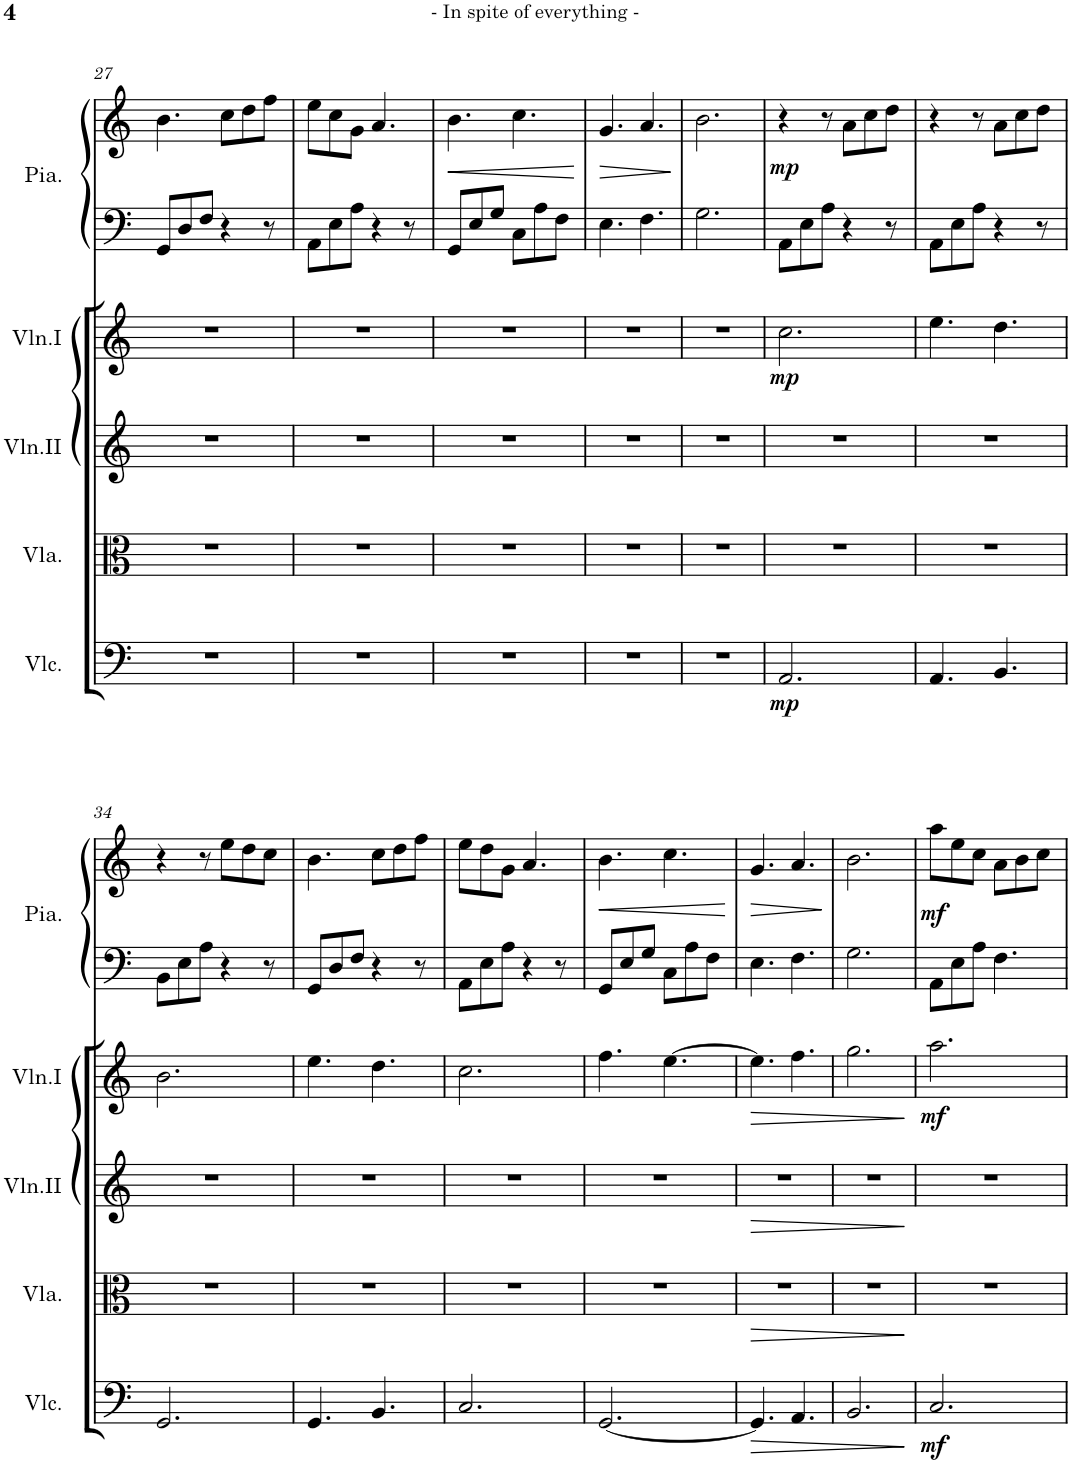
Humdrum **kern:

**kern	**dynam	**kern	**dynam	**kern	**dynam	**kern	**dynam	**kern	**kern	**dynam
*part5	*part5	*part4	*part4	*part3	*part3	*part2	*part2	*part1	*part1	*part1
*staff6	*staff6	*staff5	*staff5	*staff4	*staff4	*staff3	*staff3	*staff2	*staff1	*staff1/2
*I"Violoncello	*	*I"Viola	*	*I"Violin II	*	*I"Violin I	*	*I"Piano	*	*
*I'Vlc.	*	*I'Vla.	*	*I'Vln.II	*	*I'Vln.I	*	*I'Pia.	*	*
!!LO:PB:g=z
*clefF4	*	*clefC3	*	*clefG2	*	*clefG2	*	*clefF4	*clefG2	*
*k[]	*	*k[]	*	*k[]	*	*k[]	*	*k[]	*k[]	*
*M6/8	*	*M6/8	*	*M6/8	*	*M6/8	*	*M6/8	*M6/8	*
=27	=27	=27	=27	=27	=27	=27	=27	=27	=27	=27
2.r	.	2.r	.	2.r	.	2.r	.	8GG/L	4.b\	.
.	.	.	.	.	.	.	.	8D/	.	.
.	.	.	.	.	.	.	.	8F/J	.	.
.	.	.	.	.	.	.	.	4r	8cc\L	.
.	.	.	.	.	.	.	.	.	8dd\	.
.	.	.	.	.	.	.	.	8r	8ff\J	.
=28	=28	=28	=28	=28	=28	=28	=28	=28	=28	=28
2.r	.	2.r	.	2.r	.	2.r	.	8AA\L	8ee\L	.
.	.	.	.	.	.	.	.	8E\	8cc\	.
.	.	.	.	.	.	.	.	8A\J	8g\J	.
.	.	.	.	.	.	.	.	4r	4.a/	.
.	.	.	.	.	.	.	.	8r	.	.
=29	=29	=29	=29	=29	=29	=29	=29	=29	=29	=29
!	!	!	!	!	!	!	!	!	!	!LO:HP:b
2.r	.	2.r	.	2.r	.	2.r	.	8GG/L	4.b\	<
.	.	.	.	.	.	.	.	8E/	.	.
.	.	.	.	.	.	.	.	8G/J	.	.
.	.	.	.	.	.	.	.	8C\L	4.cc\	.
.	.	.	.	.	.	.	.	8A\	.	.
.	.	.	.	.	.	.	.	8F\J	.	.
.	.	.	.	.	.	.	.	.	.	[
=30	=30	=30	=30	=30	=30	=30	=30	=30	=30	=30
!	!	!	!	!	!	!	!	!	!	!LO:HP:b
2.r	.	2.r	.	2.r	.	2.r	.	4.E\	4.g/	>
.	.	.	.	.	.	.	.	4.F\	4.a/	.
.	.	.	.	.	.	.	.	.	.	]
=31	=31	=31	=31	=31	=31	=31	=31	=31	=31	=31
2.r	.	2.r	.	2.r	.	2.r	.	2.G\	2.b\	.
=32	=32	=32	=32	=32	=32	=32	=32	=32	=32	=32
!	!LO:DY:b	!	!	!	!	!	!LO:DY:b	!	!	!LO:DY:b
2.AA/	mp	2.r	.	2.r	.	2.cc\	mp	8AA\L	4r	mp
.	.	.	.	.	.	.	.	8E\	.	.
.	.	.	.	.	.	.	.	8A\J	8r	.
.	.	.	.	.	.	.	.	4r	8a\L	.
.	.	.	.	.	.	.	.	.	8cc\	.
.	.	.	.	.	.	.	.	8r	8dd\J	.
=33	=33	=33	=33	=33	=33	=33	=33	=33	=33	=33
4.AA/	.	2.r	.	2.r	.	4.ee\	.	8AA\L	4r	.
.	.	.	.	.	.	.	.	8E\	.	.
.	.	.	.	.	.	.	.	8A\J	8r	.
4.BB/	.	.	.	.	.	4.dd\	.	4r	8a\L	.
.	.	.	.	.	.	.	.	.	8cc\	.
.	.	.	.	.	.	.	.	8r	8dd\J	.
!!LO:LB:g=z
=34	=34	=34	=34	=34	=34	=34	=34	=34	=34	=34
2.GG/	.	2.r	.	2.r	.	2.b\	.	8BB\L	4r	.
.	.	.	.	.	.	.	.	8E\	.	.
.	.	.	.	.	.	.	.	8A\J	8r	.
.	.	.	.	.	.	.	.	4r	8ee\L	.
.	.	.	.	.	.	.	.	.	8dd\	.
.	.	.	.	.	.	.	.	8r	8cc\J	.
=35	=35	=35	=35	=35	=35	=35	=35	=35	=35	=35
4.GG/	.	2.r	.	2.r	.	4.ee\	.	8GG/L	4.b\	.
.	.	.	.	.	.	.	.	8D/	.	.
.	.	.	.	.	.	.	.	8F/J	.	.
4.BB/	.	.	.	.	.	4.dd\	.	4r	8cc\L	.
.	.	.	.	.	.	.	.	.	8dd\	.
.	.	.	.	.	.	.	.	8r	8ff\J	.
=36	=36	=36	=36	=36	=36	=36	=36	=36	=36	=36
2.C/	.	2.r	.	2.r	.	2.cc\	.	8AA\L	8ee\L	.
.	.	.	.	.	.	.	.	8E\	8dd\	.
.	.	.	.	.	.	.	.	8A\J	8g\J	.
.	.	.	.	.	.	.	.	4r	4.a/	.
.	.	.	.	.	.	.	.	8r	.	.
=37	=37	=37	=37	=37	=37	=37	=37	=37	=37	=37
!	!	!	!	!	!	!	!	!	!	!LO:HP:b
[2.GG/	.	2.r	.	2.r	.	4.ff\	.	8GG/L	4.b\	<
.	.	.	.	.	.	.	.	8E/	.	.
.	.	.	.	.	.	.	.	8G/J	.	.
.	.	.	.	.	.	[4.ee\	.	8C\L	4.cc\	.
.	.	.	.	.	.	.	.	8A\	.	.
.	.	.	.	.	.	.	.	8F\J	.	.
.	.	.	.	.	.	.	.	.	.	[
=38	=38	=38	=38	=38	=38	=38	=38	=38	=38	=38
!	!LO:HP:b	!	!LO:HP:b	!	!LO:HP:b	!	!LO:HP:b	!	!	!LO:HP:b
4.GG/]	>	2.r	>	2.r	>	4.ee\]	>	4.E\	4.g/	>
4.AA/	.	.	.	.	.	4.ff\	.	4.F\	4.a/	.
.	.	.	.	.	.	.	.	.	.	]
=39	=39	=39	=39	=39	=39	=39	=39	=39	=39	=39
2.BB/	.	2.r	.	2.r	.	2.gg\	.	2.G\	2.b\	.
.	]	.	]	.	]	.	]	.	.	.
=40	=40	=40	=40	=40	=40	=40	=40	=40	=40	=40
!	!LO:DY:b	!	!	!	!	!	!LO:DY:b	!	!	!LO:DY:b
2.C/	mf	2.r	.	2.r	.	2.aa\	mf	8AA\L	8aa\L	mf
.	.	.	.	.	.	.	.	8E\	8ee\	.
.	.	.	.	.	.	.	.	8A\J	8cc\J	.
.	.	.	.	.	.	.	.	4.F\	8a\L	.
.	.	.	.	.	.	.	.	.	8b\	.
.	.	.	.	.	.	.	.	.	8cc\J	.
=	=	=	=	=	=	=	=	=	=	=
*-	*-	*-	*-	*-	*-	*-	*-	*-	*-	*-
